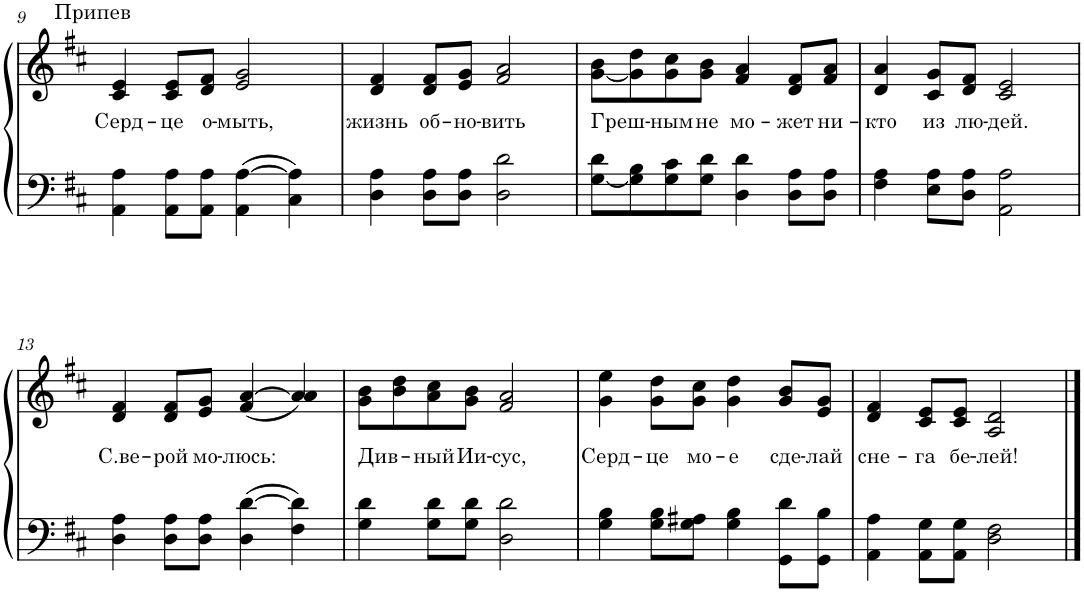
**kern	**kern	**text
*part1	*part1	*part1
*staff2	*staff1	*staff1
*I"Piano	*	*
*I'Pno.	*	*
!!LO:PB:g=z
*clefF4	*clefG2	*
*k[f#c#]	*k[f#c#]	*
*M4/4	*M4/4	*
=9	=9	=9
!	!LO:TX:a:t=Припев	!
!	!	!LO:LY:b
4AA\ 4A\	4c#/ 4e/	Серд-
!	!	!LO:LY:b
8AA\ 8A\L	8c#/ 8e/L	-це
!	!	!LO:LY:b
8AA\ 8A\J	8d/ 8f#/J	о-
!	!	!LO:LY:b
4AA\ [4A\	2e/ 2g/	-мыть,
4C#\ 4A\]	.	.
=10	=10	=10
!	!	!LO:LY:b
4D\ 4A\	4d/ 4f#/	жизнь
!	!	!LO:LY:b
8D\ 8A\L	8d/ 8f#/L	об-
!	!	!LO:LY:b
8D\ 8A\J	8e/ 8g/J	-но-
!	!	!LO:LY:b
2D\ 2d\	2f#/ 2a/	-вить
=11	=11	=11
!	!	!LO:LY:b
[8G\ 8d\L	[8g\ 8b\L	Греш-
8G\] 8B\	8g\] 8dd\	.
!	!	!LO:LY:b
8G\ 8c#\	8g\ 8cc#\	-ным
!	!	!LO:LY:b
8G\ 8d\J	8g\ 8b\J	не
!	!	!LO:LY:b
4D\ 4d\	4f#/ 4a/	мо-
!	!	!LO:LY:b
8D\ 8A\L	8d/ 8f#/L	-жет
!	!	!LO:LY:b
8D\ 8A\J	8f#/ 8a/J	ни-
=12	=12	=12
!	!	!LO:LY:b
4F#\ 4A\	4d/ 4a/	-кто
!	!	!LO:LY:b
8E\ 8A\L	8c#/ 8g/L	из
!	!	!LO:LY:b
8D\ 8A\J	8d/ 8f#/J	лю-
!	!	!LO:LY:b
2AA\ 2A\	2c#/ 2e/	-дей.
!!LO:LB:g=z
=13	=13	=13
!	!	!LO:LY:b
4D\ 4A\	4d/ 4f#/	С.ве-
!	!	!LO:LY:b
8D\ 8A\L	8d/ 8f#/L	-рой
!	!	!LO:LY:b
8D\ 8A\J	8e/ 8g/J	мо-
!	!	!LO:LY:b
4D\ [4d\	(<4f#/ [4a/	-люсь:
4F#\ 4d\]	4a/] 4a/)	.
=14	=14	=14
!	!	!LO:LY:b
4G\ 4d\	8g\ 8b\L	Див-
.	8b\ 8dd\	.
!	!	!LO:LY:b
8G\ 8d\L	8a\ 8cc#\	-ный
!	!	!LO:LY:b
8G\ 8d\J	8g\ 8b\J	Ии-
!	!	!LO:LY:b
2D\ 2d\	2f#/ 2a/	-сус,
=15	=15	=15
!	!	!LO:LY:b
4G\ 4B\	4g\ 4ee\	Серд-
!	!	!LO:LY:b
8G\ 8B\L	8g\ 8dd\L	-це
!	!	!LO:LY:b
8G\ 8A#X\J	8g\ 8cc#\J	мо-
!	!	!LO:LY:b
4G\ 4B\	4g\ 4dd\	-е
!	!	!LO:LY:b
8GG\ 8d\L	8g/ 8b/L	сде-
!	!	!LO:LY:b
8GG\ 8B\J	8e/ 8g/J	-лай
=16	=16	=16
!	!	!LO:LY:b
4AA\ 4A\	4d/ 4f#/	сне-
!	!	!LO:LY:b
8AA\ 8G\L	8c#/ 8e/L	-га
!	!	!LO:LY:b
8AA\ 8G\J	8c#/ 8e/J	бе-
!	!	!LO:LY:b
2D\ 2F#\	2A/ 2d/	-лей!
==	==	==
*-	*-	*-
